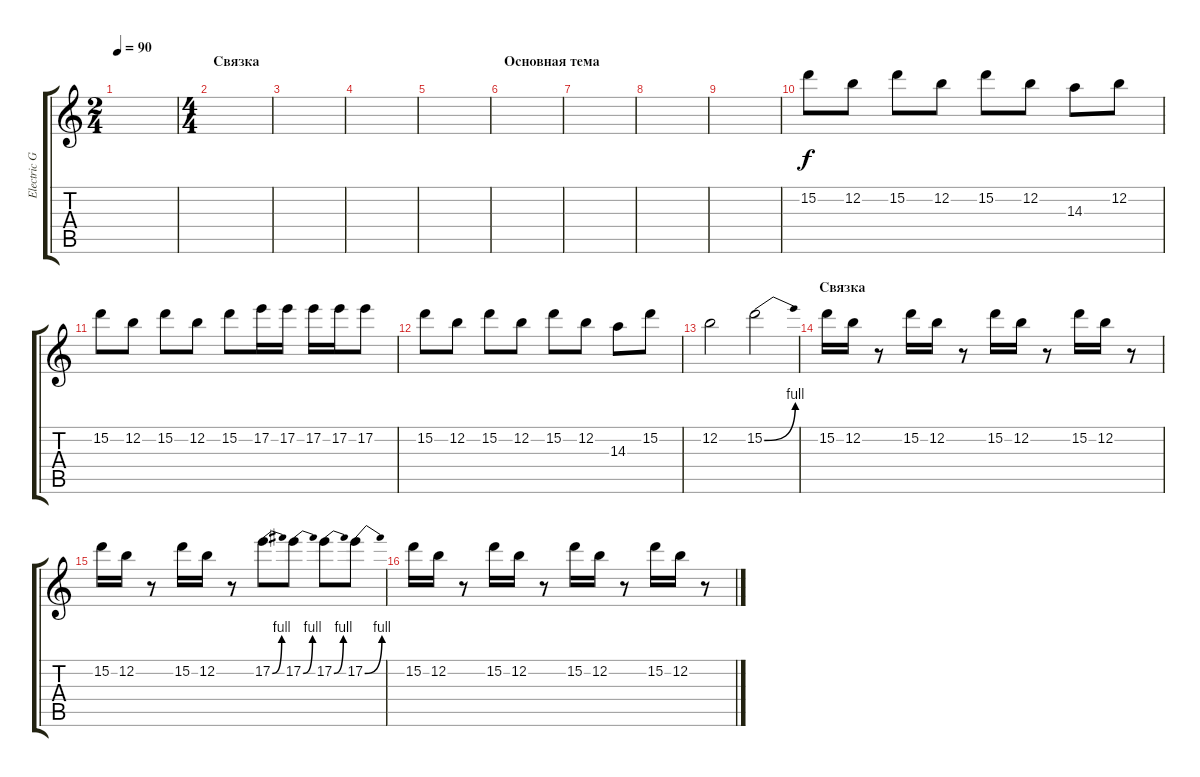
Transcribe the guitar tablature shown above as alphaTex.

\track ("Electric Guitar" "Electric G") {instrument overdrivenguitar}
\staff {score tabs}
\tuning (E4 B3 G3 D3 A2 E2) {hide}
\ts (2 4)
\tempo 90
\clef g2
\ks c
|
\ts (4 4)
\section ("" "Связка")
|
|
|
|
\section ("" "Основная тема")
|
|
|
|
15.2.8 12.2.8 15.2.8 12.2.8 15.2.8 12.2.8 14.3.8 12.2.8 |
15.2.8 12.2.8 15.2.8 12.2.8 15.2.8 17.2.16 17.2.16 17.2.16 17.2.16 17.2.8 |
15.2.8 12.2.8 15.2.8 12.2.8 15.2.8 12.2.8 14.3.8 15.2.8 |
12.2.2 15.2{be (bend 0 0 60 4)}.2 |
\section ("" "Связка")
15.2.16 12.2.16 r.8{volume 7} 15.2.16 12.2.16 r.8 15.2.16 12.2.16 r.8 15.2.16 12.2.16 r.8 |
15.2.16 12.2.16 r.8 15.2.16 12.2.16 r.8 17.2{be (bend 0 0 60 4)}.8 17.2{be (bend 0 0 60 4)}.8 17.2{be (bend 0 0 60 4)}.8 17.2{be (bend 0 0 60 4)}.8 |
15.2.16 12.2.16 r.8 15.2.16 12.2.16 r.8 15.2.16 12.2.16 r.8 15.2.16 12.2.16 r.8
